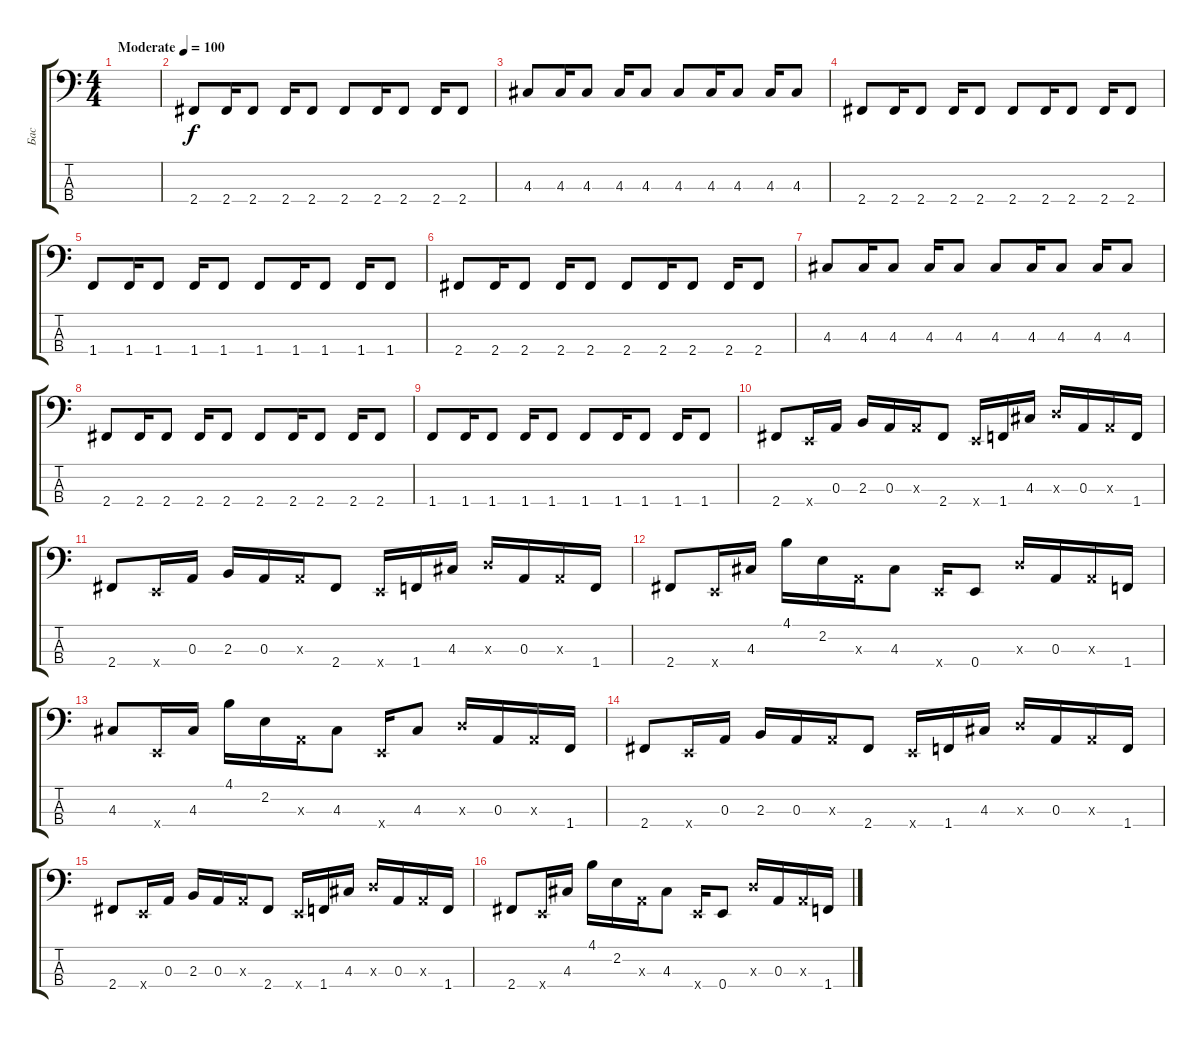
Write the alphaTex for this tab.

\track ("Бас" "Бас") {instrument electricbassfinger}
\staff {score tabs}
\tuning (G2 D2 A1 E1) {hide}
\ts (4 4)
\tempo (100 "Moderate")
\clef f4
\ks c
|
2.4.8 2.4.16 2.4.8 2.4.16 2.4.8 2.4.8 2.4.16 2.4.8 2.4.16 2.4.8 |
4.3.8 4.3.16 4.3.8 4.3.16 4.3.8 4.3.8 4.3.16 4.3.8 4.3.16 4.3.8 |
2.4.8 2.4.16 2.4.8 2.4.16 2.4.8 2.4.8 2.4.16 2.4.8 2.4.16 2.4.8 |
1.4.8 1.4.16 1.4.8 1.4.16 1.4.8 1.4.8 1.4.16 1.4.8 1.4.16 1.4.8 |
2.4.8 2.4.16 2.4.8 2.4.16 2.4.8 2.4.8 2.4.16 2.4.8 2.4.16 2.4.8 |
4.3.8 4.3.16 4.3.8 4.3.16 4.3.8 4.3.8 4.3.16 4.3.8 4.3.16 4.3.8 |
2.4.8 2.4.16 2.4.8 2.4.16 2.4.8 2.4.8 2.4.16 2.4.8 2.4.16 2.4.8 |
1.4.8 1.4.16 1.4.8 1.4.16 1.4.8 1.4.8 1.4.16 1.4.8 1.4.16 1.4.8 |
2.4.8 0.4{x}.16 0.3.16 2.3.16 0.3.16 0.3{x}.16 2.4.8 0.4{x}.16 1.4.16 4.3.16 5.3{x}.16 0.3.16 0.3{x}.16 1.4.16 |
2.4.8 0.4{x}.16 0.3.16 2.3.16 0.3.16 0.3{x}.16 2.4.8 0.4{x}.16 1.4.16 4.3.16 5.3{x}.16 0.3.16 0.3{x}.16 1.4.16 |
2.4.8 0.4{x}.16 4.3.16 4.1.16 2.2.16 0.3{x}.16 4.3.8 0.4{x}.16 0.4.8 5.3{x}.16 0.3.16 0.3{x}.16 1.4.16 |
4.3.8 0.4{x}.16 4.3.16 4.1.16 2.2.16 0.3{x}.16 4.3.8 0.4{x}.16 4.3.8 5.3{x}.16 0.3.16 0.3{x}.16 1.4.16 |
2.4.8 0.4{x}.16 0.3.16 2.3.16 0.3.16 0.3{x}.16 2.4.8 0.4{x}.16 1.4.16 4.3.16 5.3{x}.16 0.3.16 0.3{x}.16 1.4.16 |
2.4.8 0.4{x}.16 0.3.16 2.3.16 0.3.16 0.3{x}.16 2.4.8 0.4{x}.16 1.4.16 4.3.16 5.3{x}.16 0.3.16 0.3{x}.16 1.4.16 |
2.4.8 0.4{x}.16 4.3.16 4.1.16 2.2.16 0.3{x}.16 4.3.8 0.4{x}.16 0.4.8 5.3{x}.16 0.3.16 0.3{x}.16 1.4.16
